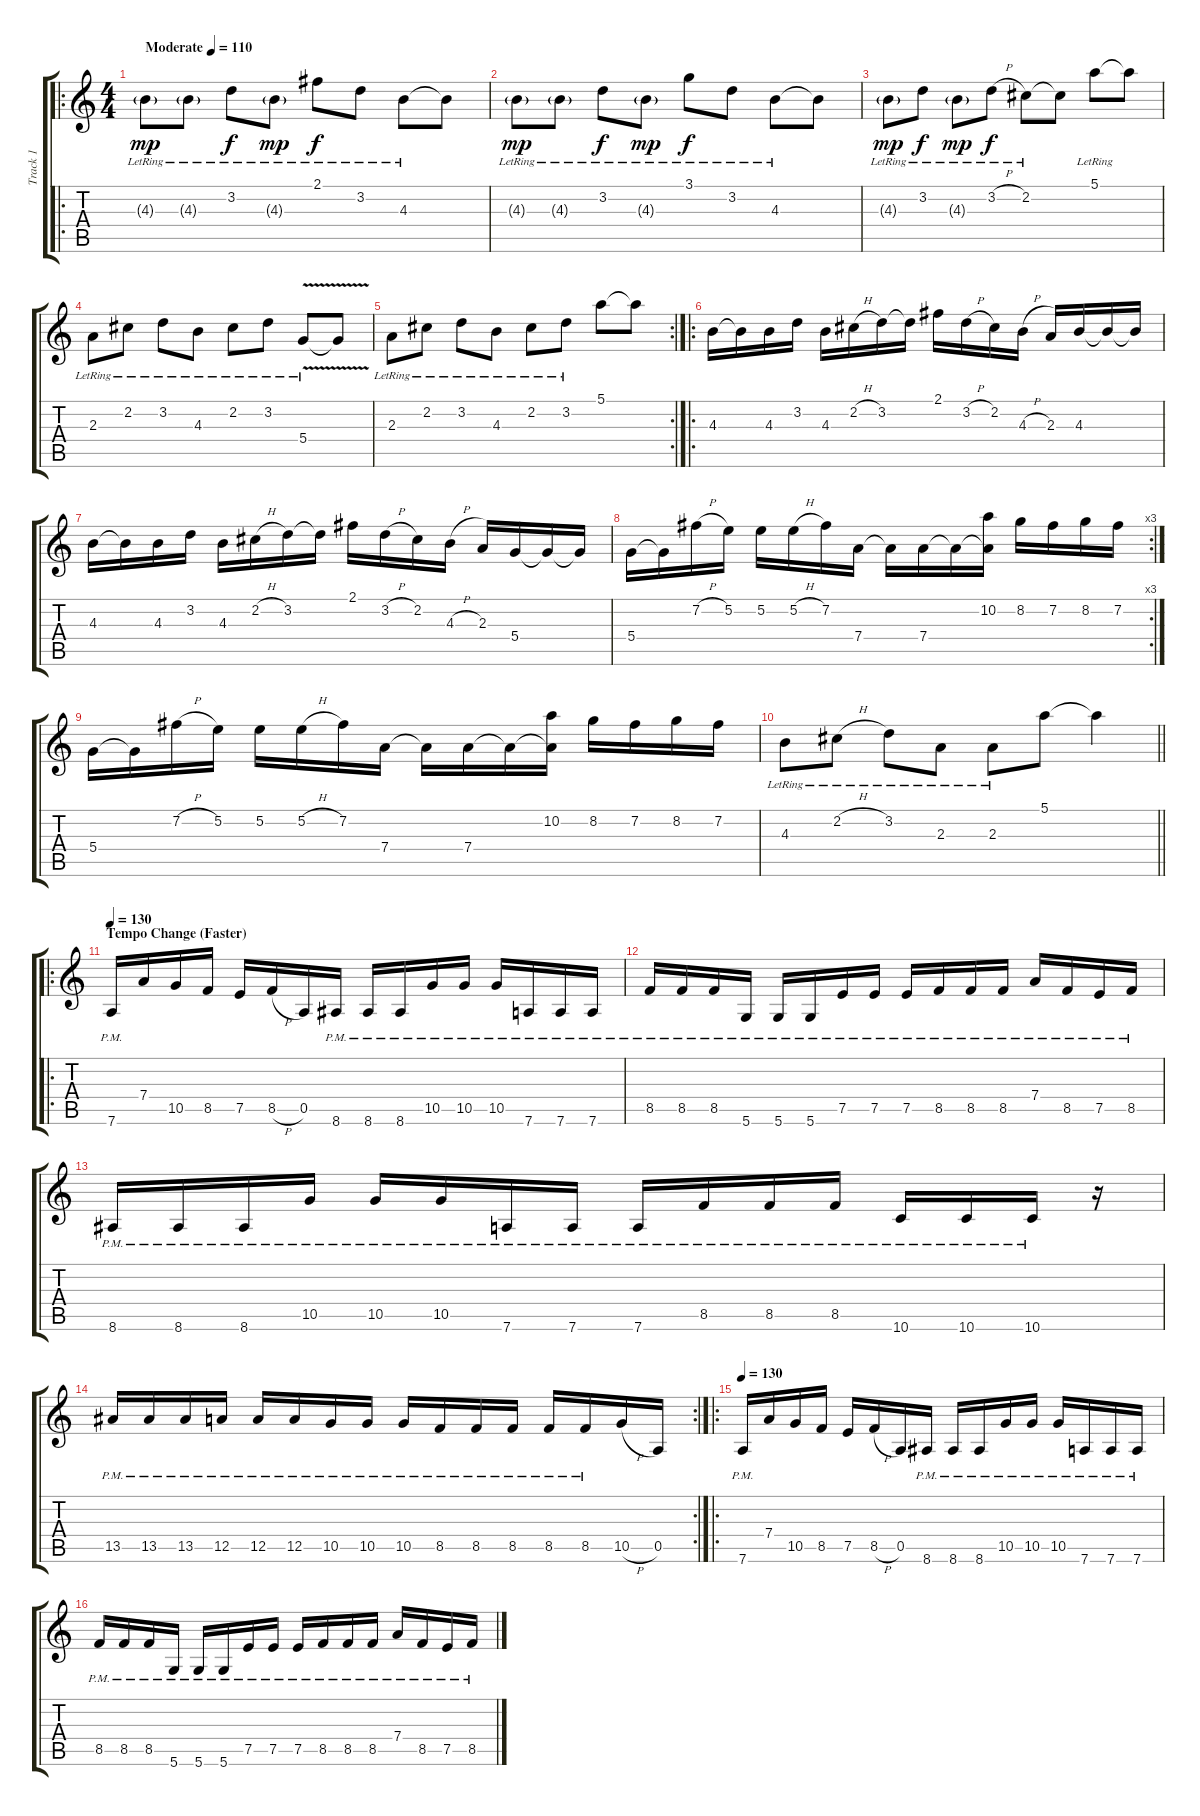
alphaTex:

\track ("Track 1" "Track 1") {instrument distortionguitar}
\staff {score tabs}
\tuning (E4 B3 G3 D3 A2 D2) {hide}
\ro
\ts (4 4)
\tempo (110 "Moderate")
\clef g2
\ks c
4.3{g lr}.8{dy mp instrument distortionguitar} 4.3{g lr}.8 3.2{lr}.8{dy f} 4.3{g lr}.8{dy mp} 2.1{lr}.8{dy f} 3.2{lr}.8 4.3{lr}.8 4.3{t}.8 |
4.3{g lr}.8{dy mp} 4.3{g lr}.8 3.2{lr}.8{dy f} 4.3{g lr}.8{dy mp} 3.1{lr}.8{dy f} 3.2{lr}.8 4.3{lr}.8 4.3{t}.8 |
4.3{g lr}.8{dy mp} 3.2{lr}.8{dy f} 4.3{g lr}.8{dy mp} 3.2{h lr}.8{dy f} 2.2{lr}.8 2.2{t}.8 5.1{lr}.8 5.1{t}.8 |
2.3{lr}.8 2.2{lr}.8 3.2{lr}.8 4.3{lr}.8 2.2{lr}.8 3.2{lr}.8 5.4{v lr}.8 5.4{t}.8 |
\rc 2
2.3{lr}.8 2.2{lr}.8 3.2{lr}.8 4.3{lr}.8 2.2{lr}.8 3.2{lr}.8 5.1.8 5.1{t}.8 |
\ro
4.3.16 4.3{t}.16 4.3.16 3.2.16 4.3.16 2.2{h}.16 3.2.16 3.2{t}.16 2.1.16 3.2{h}.16 2.2.16 4.3{h}.16 2.3.16 4.3.16 4.3{t}.16 4.3{t}.16 |
4.3.16 4.3{t}.16 4.3.16 3.2.16 4.3.16 2.2{h}.16 3.2.16 3.2{t}.16 2.1.16 3.2{h}.16 2.2.16 4.3{h}.16 2.3.16 5.4.16 5.4{t}.16 5.4{t}.16 |
\rc 3
5.4.16 5.4{t}.16 7.2{h}.16 5.2.16 5.2.16 5.2{h}.16 7.2.16 7.4.16 7.4{t}.16 7.4.16 7.4{t}.16 (10.2 7.4{t}).16 8.2.16 7.2.16 8.2.16 7.2.16 |
5.4.16 5.4{t}.16 7.2{h}.16 5.2.16 5.2.16 5.2{h}.16 7.2.16 7.4.16 7.4{t}.16 7.4.16 7.4{t}.16 (10.2 7.4{t}).16 8.2.16 7.2.16 8.2.16 7.2.16 |
\barLineRight lightlight
4.3{lr}.8 2.2{h lr}.8 3.2{lr}.8 2.3{lr}.8 2.3{lr}.8 5.1.8 5.1{t}.4 |
\ro
\section ("" "Tempo Change (Faster)")
\tempo 130
7.6{pm}.16 7.4.16 10.5.16 8.5.16 7.5.16 8.5{h}.16 0.5.16 8.6{pm}.16 8.6{pm}.16 8.6{pm}.16 10.5{pm}.16 10.5{pm}.16 10.5{pm}.16 7.6{pm}.16 7.6{pm}.16 7.6{pm}.16 |
8.5{pm}.16 8.5{pm}.16 8.5{pm}.16 5.6{pm}.16 5.6{pm}.16 5.6{pm}.16 7.5{pm}.16 7.5{pm}.16 7.5{pm}.16 8.5{pm}.16 8.5{pm}.16 8.5{pm}.16 7.4{pm}.16 8.5{pm}.16 7.5{pm}.16 8.5{pm}.16 |
8.6{pm}.16 8.6{pm}.16 8.6{pm}.16 10.5{pm}.16 10.5{pm}.16 10.5{pm}.16 7.6{pm}.16 7.6{pm}.16 7.6{pm}.16 8.5{pm}.16 8.5{pm}.16 8.5{pm}.16 10.6{pm}.16 10.6{pm}.16 10.6{pm}.16 r.16 |
\rc 2
13.5{pm}.16 13.5{pm}.16 13.5{pm}.16 12.5{pm}.16 12.5{pm}.16 12.5{pm}.16 10.5{pm}.16 10.5{pm}.16 10.5{pm}.16 8.5{pm}.16 8.5{pm}.16 8.5{pm}.16 8.5{pm}.16 8.5{pm}.16 10.5{h}.16 0.5.16 |
\ro
\tempo 130
7.6{pm}.16 7.4.16 10.5.16 8.5.16 7.5.16 8.5{h}.16 0.5.16 8.6{pm}.16 8.6{pm}.16 8.6{pm}.16 10.5{pm}.16 10.5{pm}.16 10.5{pm}.16 7.6{pm}.16 7.6{pm}.16 7.6{pm}.16 |
8.5{pm}.16 8.5{pm}.16 8.5{pm}.16 5.6{pm}.16 5.6{pm}.16 5.6{pm}.16 7.5{pm}.16 7.5{pm}.16 7.5{pm}.16 8.5{pm}.16 8.5{pm}.16 8.5{pm}.16 7.4{pm}.16 8.5{pm}.16 7.5{pm}.16 8.5{pm}.16
